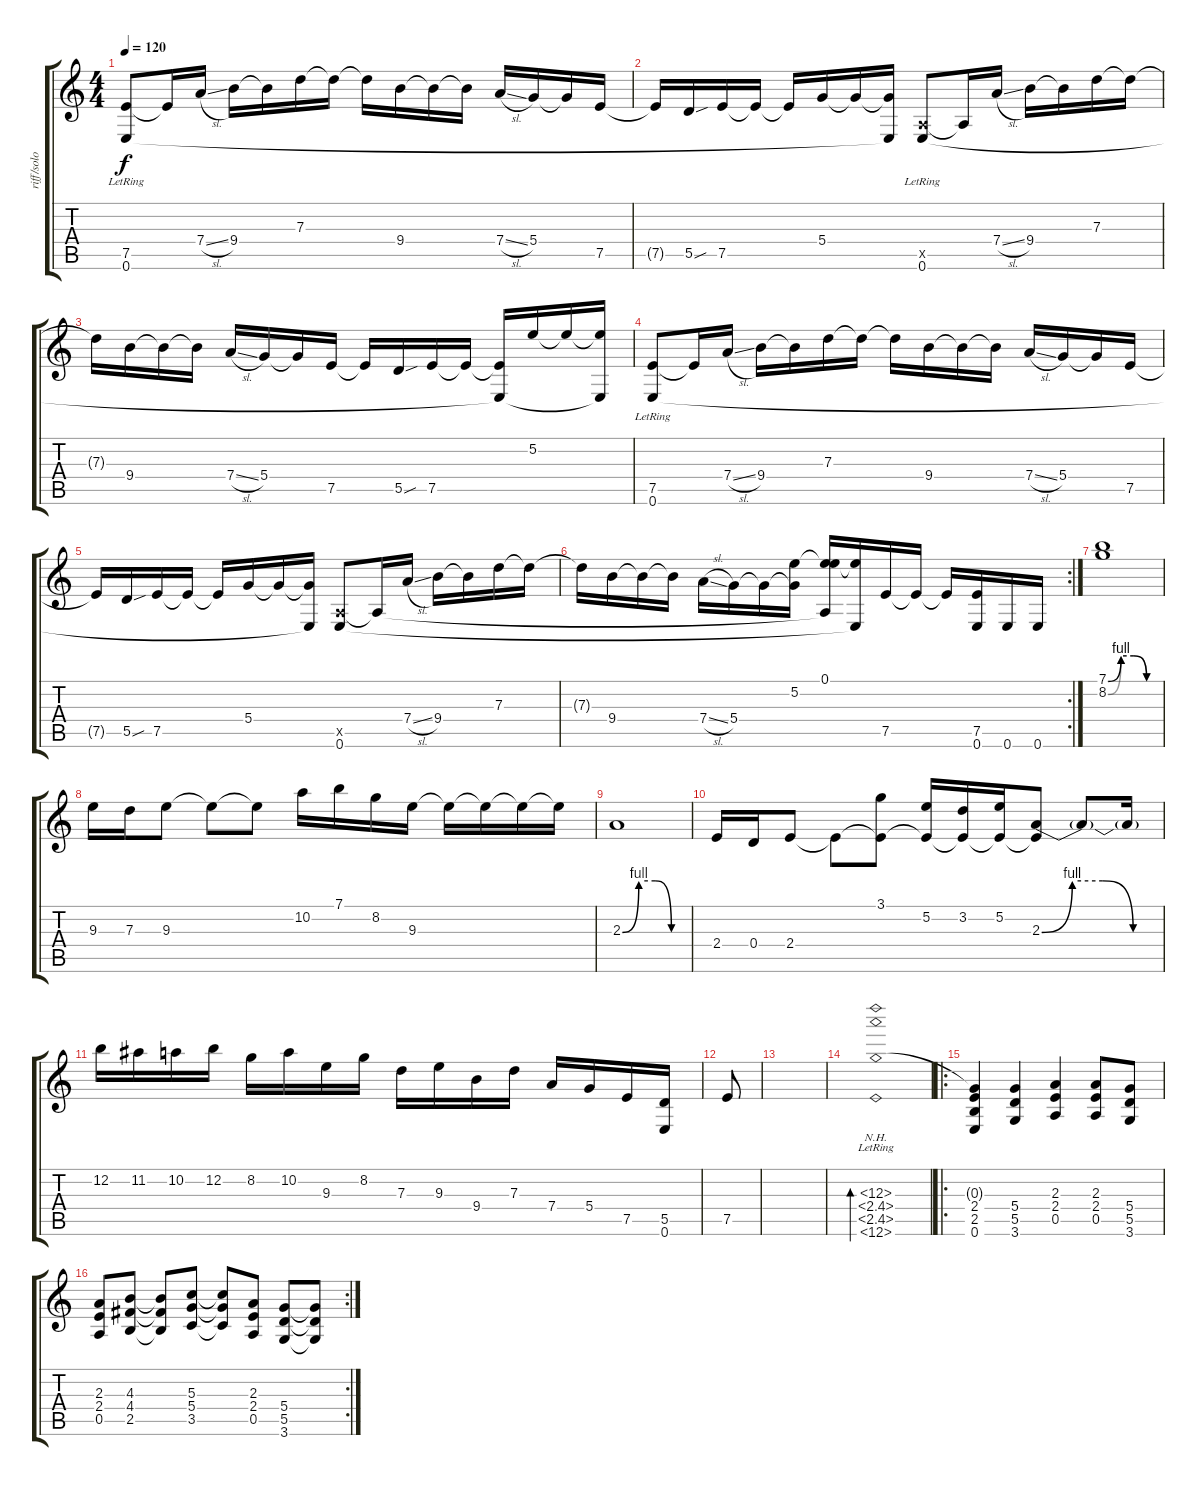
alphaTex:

\track ("riff/solo" "riff/solo") {instrument acousticguitarsteel}
\staff {score tabs}
\tuning (E4 B3 G3 D3 A2 E2) {hide}
\ts (4 4)
\tempo 120
\clef g2
\ks c
(7.5 0.6{lr}).8{dy f instrument acousticguitarsteel} 7.5{t}.16 7.4{sl}.16 9.4.16 9.4{t}.16 7.3.16 7.3{t}.16 7.3{t}.16 9.4.16 9.4{t}.16 9.4{t}.16 7.4{sl}.16 5.4.16 5.4{t}.16 7.5.16 |
7.5{t}.16 5.5{sou}.16 7.5.16 7.5{t}.16 7.5{t}.16 5.4.16 5.4{t}.16 (5.4{t} 0.6{t}).16 (0.5{x} 0.6{lr}).8 0.5{t}.16 7.4{sl}.16 9.4.16 9.4{t}.16 7.3.16 7.3{t}.16 |
7.3{t}.16 9.4.16 9.4{t}.16 9.4{t}.16 7.4{sl}.16 5.4.16 5.4{t}.16 7.5.16 7.5{t}.16 5.5{sou}.16 7.5.16 7.5{t}.16 (7.5{t} 0.6{t}).16 5.2.16 5.2{t}.16 (5.2{t} 0.6{t}).16 |
(7.5 0.6{lr}).8{instrument overdrivenguitar} 7.5{t}.16 7.4{sl}.16 9.4.16 9.4{t}.16 7.3.16 7.3{t}.16 7.3{t}.16 9.4.16 9.4{t}.16 9.4{t}.16 7.4{sl}.16 5.4.16 5.4{t}.16 7.5.16 |
7.5{t}.16 5.5{sou}.16 7.5.16 7.5{t}.16 7.5{t}.16 5.4.16 5.4{t}.16 (5.4{t} 0.6{t}).16 (0.5{x} 0.6).8 0.5{t}.16 7.4{sl}.16 9.4.16 9.4{t}.16 7.3.16 7.3{t}.16 |
\rc 2
7.3{t}.16 9.4.16 9.4{t}.16 9.4{t}.16 7.4{sl}.16 5.4.16 5.4{t}.16 (5.2 5.4{t}).16 (0.1 5.2{t} 0.5{t}).16 (5.2{t} 0.6{t}).16 7.5.16 7.5{t}.16 7.5{t}.16 (7.5 0.6).16 0.6.16 0.6.16 |
(7.1{be (custom 0 0 15 4 30 4 45 0 60 0)} 8.2{be (custom 0 0 15 4 30 4 45 0 60 0)}).1{volume 14 instrument overdrivenguitar} |
9.3.16 7.3.16 9.3.8 9.3{t}.8 9.3{t}.8 10.2.16 7.1.16 8.2.16 9.3.16 9.3{t}.16 9.3{t}.16 9.3{t}.16 9.3{t}.16 |
2.3{be (custom 0 0 15 4 30 4 45 0 60 0)}.1 |
2.4.16{volume 15} 0.4.16 2.4.8 2.4{t}.8 (3.1 2.4{t}).8 (5.2 2.4{t}).16 (3.2 2.4{t}).16 (5.2 2.4{t}).16 (2.3{be (custom 0 0 15 4 30 4 45 0 60 0)} 2.4{t}).8 2.3{t}.8 2.3{t}.16 |
12.2.16{instrument overdrivenguitar} 11.2.16 10.2.16 12.2.16 8.2.16 10.2.16 9.3.16 8.2.16 7.3.16 9.3.16 9.4.16 7.3.16 7.4.16 5.4.16 7.5.16 (5.5 0.6).16 |
7.5.8 |
|
(0.3{nh lr} 2.4{nh lr} 2.5{nh lr} 0.6{nh lr}).1{bd 240 instrument acousticguitarnylon} |
\ro
(0.3{t} 2.4 2.5 0.6).4{volume 16 instrument overdrivenguitar} (5.4 5.5 3.6).4 (2.3 2.4 0.5).4 (2.3 2.4 0.5).8 (5.4 5.5 3.6).8 |
\rc 2
(2.3 2.4 0.5).8 (4.3 4.4 2.5).8 (4.3{t} 4.4{t} 2.5{t}).8 (5.3 5.4 3.5).8 (5.3{t} 5.4{t} 3.5{t}).8 (2.3 2.4 0.5).8 (5.4 5.5 3.6).8 (5.4{t} 5.5{t} 3.6{t}).8
